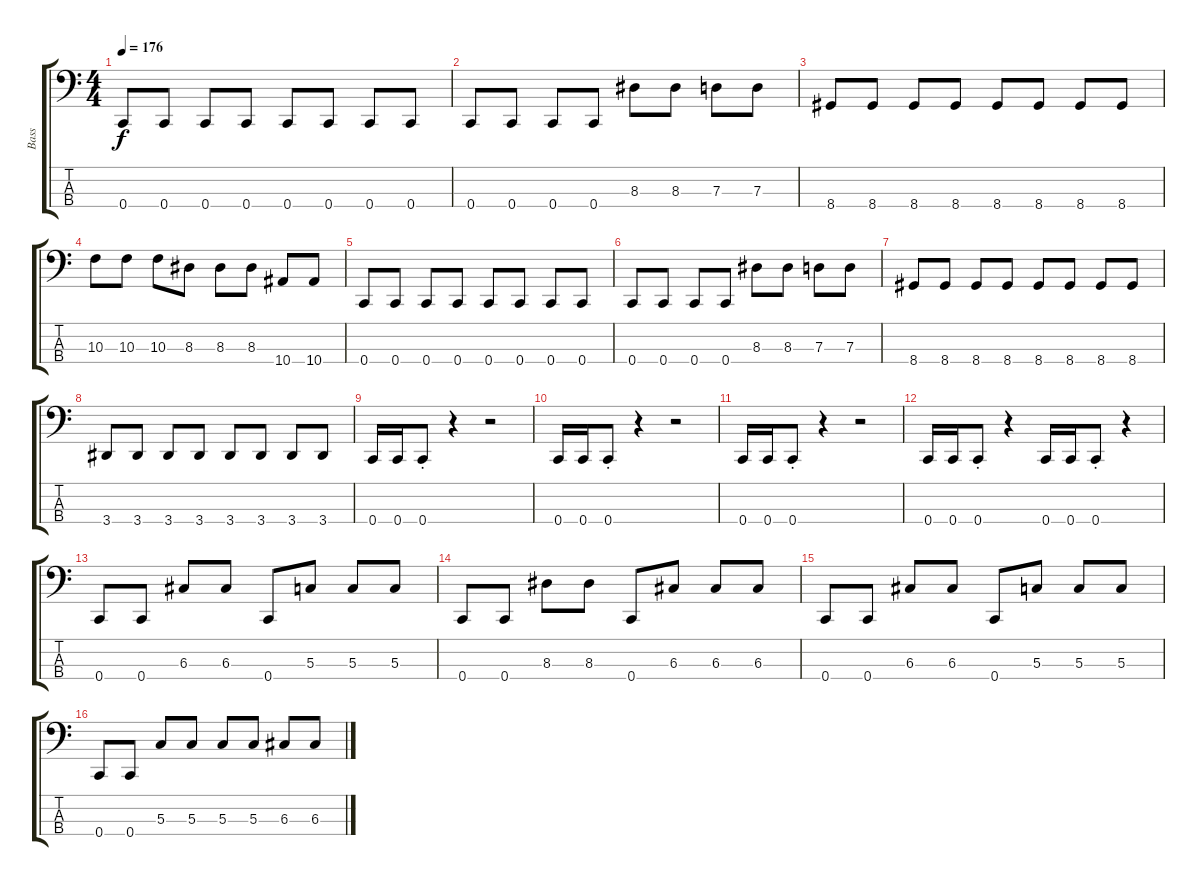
\track ("Bass" "Bass") {instrument electricbasspick}
\staff {score tabs}
\tuning (F2 C2 G1 C1) {hide}
\ts (4 4)
\tempo 176
\clef f4
\ks c
0.4.8{dy f} 0.4.8 0.4.8 0.4.8 0.4.8 0.4.8 0.4.8 0.4.8 |
0.4.8 0.4.8 0.4.8 0.4.8 8.3.8 8.3.8 7.3.8 7.3.8 |
8.4.8 8.4.8 8.4.8 8.4.8 8.4.8 8.4.8 8.4.8 8.4.8 |
10.3.8 10.3.8 10.3.8 8.3.8 8.3.8 8.3.8 10.4.8 10.4.8 |
0.4.8 0.4.8 0.4.8 0.4.8 0.4.8 0.4.8 0.4.8 0.4.8 |
0.4.8 0.4.8 0.4.8 0.4.8 8.3.8 8.3.8 7.3.8 7.3.8 |
8.4.8 8.4.8 8.4.8 8.4.8 8.4.8 8.4.8 8.4.8 8.4.8 |
3.4.8 3.4.8 3.4.8 3.4.8 3.4.8 3.4.8 3.4.8 3.4.8 |
0.4.16 0.4.16 0.4{st}.8 r.4 r.2 |
0.4.16 0.4.16 0.4{st}.8 r.4 r.2 |
0.4.16 0.4.16 0.4{st}.8 r.4 r.2 |
0.4.16 0.4.16 0.4{st}.8 r.4 0.4.16 0.4.16 0.4{st}.8 r.4 |
0.4.8 0.4.8 6.3.8 6.3.8 0.4.8 5.3.8 5.3.8 5.3.8 |
0.4.8 0.4.8 8.3.8 8.3.8 0.4.8 6.3.8 6.3.8 6.3.8 |
0.4.8 0.4.8 6.3.8 6.3.8 0.4.8 5.3.8 5.3.8 5.3.8 |
0.4.8 0.4.8 5.3.8 5.3.8 5.3.8 5.3.8 6.3.8 6.3.8
